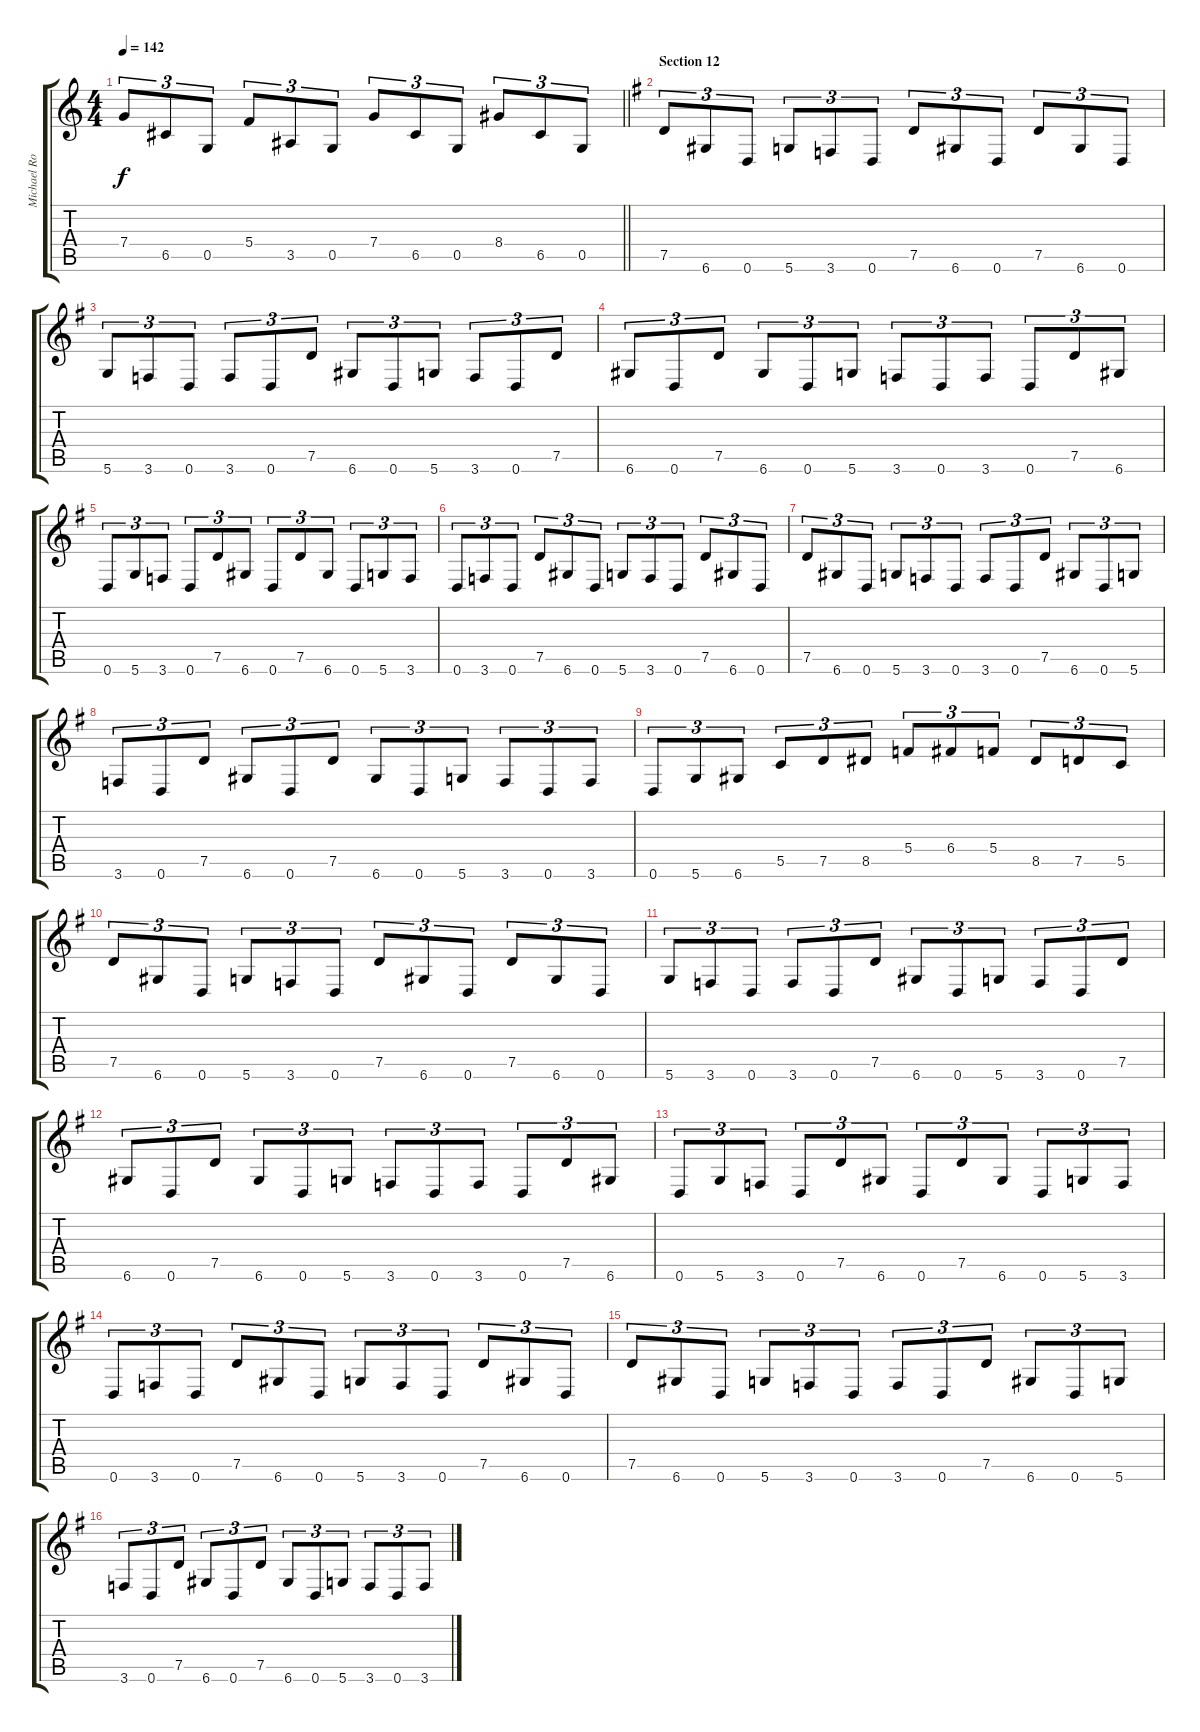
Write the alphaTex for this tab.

\track ("Michael Romeo (guitar)" "Michael Ro") {instrument distortionguitar}
\staff {score tabs}
\tuning (D4 A3 F3 C3 G2 D2) {hide}
\ts (4 4)
\tempo 142
\clef g2
\barLineRight lightlight
\ks aminor
7.4.8{tu (3 2) dy f} 6.5.8{tu (3 2)} 0.5.8{tu (3 2)} 5.4.8{tu (3 2)} 3.5.8{tu (3 2)} 0.5.8{tu (3 2)} 7.4.8{tu (3 2)} 6.5.8{tu (3 2)} 0.5.8{tu (3 2)} 8.4.8{tu (3 2)} 6.5.8{tu (3 2)} 0.5.8{tu (3 2)} |
\section ("" "Section 12")
\ks eminor
7.5.8{tu (3 2)} 6.6.8{tu (3 2)} 0.6.8{tu (3 2)} 5.6.8{tu (3 2)} 3.6.8{tu (3 2)} 0.6.8{tu (3 2)} 7.5.8{tu (3 2)} 6.6.8{tu (3 2)} 0.6.8{tu (3 2)} 7.5.8{tu (3 2)} 6.6.8{tu (3 2)} 0.6.8{tu (3 2)} |
5.6.8{tu (3 2)} 3.6.8{tu (3 2)} 0.6.8{tu (3 2)} 3.6.8{tu (3 2)} 0.6.8{tu (3 2)} 7.5.8{tu (3 2)} 6.6.8{tu (3 2)} 0.6.8{tu (3 2)} 5.6.8{tu (3 2)} 3.6.8{tu (3 2)} 0.6.8{tu (3 2)} 7.5.8{tu (3 2)} |
6.6.8{tu (3 2)} 0.6.8{tu (3 2)} 7.5.8{tu (3 2)} 6.6.8{tu (3 2)} 0.6.8{tu (3 2)} 5.6.8{tu (3 2)} 3.6.8{tu (3 2)} 0.6.8{tu (3 2)} 3.6.8{tu (3 2)} 0.6.8{tu (3 2)} 7.5.8{tu (3 2)} 6.6.8{tu (3 2)} |
0.6.8{tu (3 2)} 5.6.8{tu (3 2)} 3.6.8{tu (3 2)} 0.6.8{tu (3 2)} 7.5.8{tu (3 2)} 6.6.8{tu (3 2)} 0.6.8{tu (3 2)} 7.5.8{tu (3 2)} 6.6.8{tu (3 2)} 0.6.8{tu (3 2)} 5.6.8{tu (3 2)} 3.6.8{tu (3 2)} |
0.6.8{tu (3 2)} 3.6.8{tu (3 2)} 0.6.8{tu (3 2)} 7.5.8{tu (3 2)} 6.6.8{tu (3 2)} 0.6.8{tu (3 2)} 5.6.8{tu (3 2)} 3.6.8{tu (3 2)} 0.6.8{tu (3 2)} 7.5.8{tu (3 2)} 6.6.8{tu (3 2)} 0.6.8{tu (3 2)} |
7.5.8{tu (3 2)} 6.6.8{tu (3 2)} 0.6.8{tu (3 2)} 5.6.8{tu (3 2)} 3.6.8{tu (3 2)} 0.6.8{tu (3 2)} 3.6.8{tu (3 2)} 0.6.8{tu (3 2)} 7.5.8{tu (3 2)} 6.6.8{tu (3 2)} 0.6.8{tu (3 2)} 5.6.8{tu (3 2)} |
3.6.8{tu (3 2)} 0.6.8{tu (3 2)} 7.5.8{tu (3 2)} 6.6.8{tu (3 2)} 0.6.8{tu (3 2)} 7.5.8{tu (3 2)} 6.6.8{tu (3 2)} 0.6.8{tu (3 2)} 5.6.8{tu (3 2)} 3.6.8{tu (3 2)} 0.6.8{tu (3 2)} 3.6.8{tu (3 2)} |
0.6.8{tu (3 2)} 5.6.8{tu (3 2)} 6.6.8{tu (3 2)} 5.5.8{tu (3 2)} 7.5.8{tu (3 2)} 8.5.8{tu (3 2)} 5.4.8{tu (3 2)} 6.4.8{tu (3 2)} 5.4.8{tu (3 2)} 8.5.8{tu (3 2)} 7.5.8{tu (3 2)} 5.5.8{tu (3 2)} |
7.5.8{tu (3 2)} 6.6.8{tu (3 2)} 0.6.8{tu (3 2)} 5.6.8{tu (3 2)} 3.6.8{tu (3 2)} 0.6.8{tu (3 2)} 7.5.8{tu (3 2)} 6.6.8{tu (3 2)} 0.6.8{tu (3 2)} 7.5.8{tu (3 2)} 6.6.8{tu (3 2)} 0.6.8{tu (3 2)} |
5.6.8{tu (3 2)} 3.6.8{tu (3 2)} 0.6.8{tu (3 2)} 3.6.8{tu (3 2)} 0.6.8{tu (3 2)} 7.5.8{tu (3 2)} 6.6.8{tu (3 2)} 0.6.8{tu (3 2)} 5.6.8{tu (3 2)} 3.6.8{tu (3 2)} 0.6.8{tu (3 2)} 7.5.8{tu (3 2)} |
6.6.8{tu (3 2)} 0.6.8{tu (3 2)} 7.5.8{tu (3 2)} 6.6.8{tu (3 2)} 0.6.8{tu (3 2)} 5.6.8{tu (3 2)} 3.6.8{tu (3 2)} 0.6.8{tu (3 2)} 3.6.8{tu (3 2)} 0.6.8{tu (3 2)} 7.5.8{tu (3 2)} 6.6.8{tu (3 2)} |
0.6.8{tu (3 2)} 5.6.8{tu (3 2)} 3.6.8{tu (3 2)} 0.6.8{tu (3 2)} 7.5.8{tu (3 2)} 6.6.8{tu (3 2)} 0.6.8{tu (3 2)} 7.5.8{tu (3 2)} 6.6.8{tu (3 2)} 0.6.8{tu (3 2)} 5.6.8{tu (3 2)} 3.6.8{tu (3 2)} |
0.6.8{tu (3 2)} 3.6.8{tu (3 2)} 0.6.8{tu (3 2)} 7.5.8{tu (3 2)} 6.6.8{tu (3 2)} 0.6.8{tu (3 2)} 5.6.8{tu (3 2)} 3.6.8{tu (3 2)} 0.6.8{tu (3 2)} 7.5.8{tu (3 2)} 6.6.8{tu (3 2)} 0.6.8{tu (3 2)} |
7.5.8{tu (3 2)} 6.6.8{tu (3 2)} 0.6.8{tu (3 2)} 5.6.8{tu (3 2)} 3.6.8{tu (3 2)} 0.6.8{tu (3 2)} 3.6.8{tu (3 2)} 0.6.8{tu (3 2)} 7.5.8{tu (3 2)} 6.6.8{tu (3 2)} 0.6.8{tu (3 2)} 5.6.8{tu (3 2)} |
3.6.8{tu (3 2)} 0.6.8{tu (3 2)} 7.5.8{tu (3 2)} 6.6.8{tu (3 2)} 0.6.8{tu (3 2)} 7.5.8{tu (3 2)} 6.6.8{tu (3 2)} 0.6.8{tu (3 2)} 5.6.8{tu (3 2)} 3.6.8{tu (3 2)} 0.6.8{tu (3 2)} 3.6.8{tu (3 2)}
